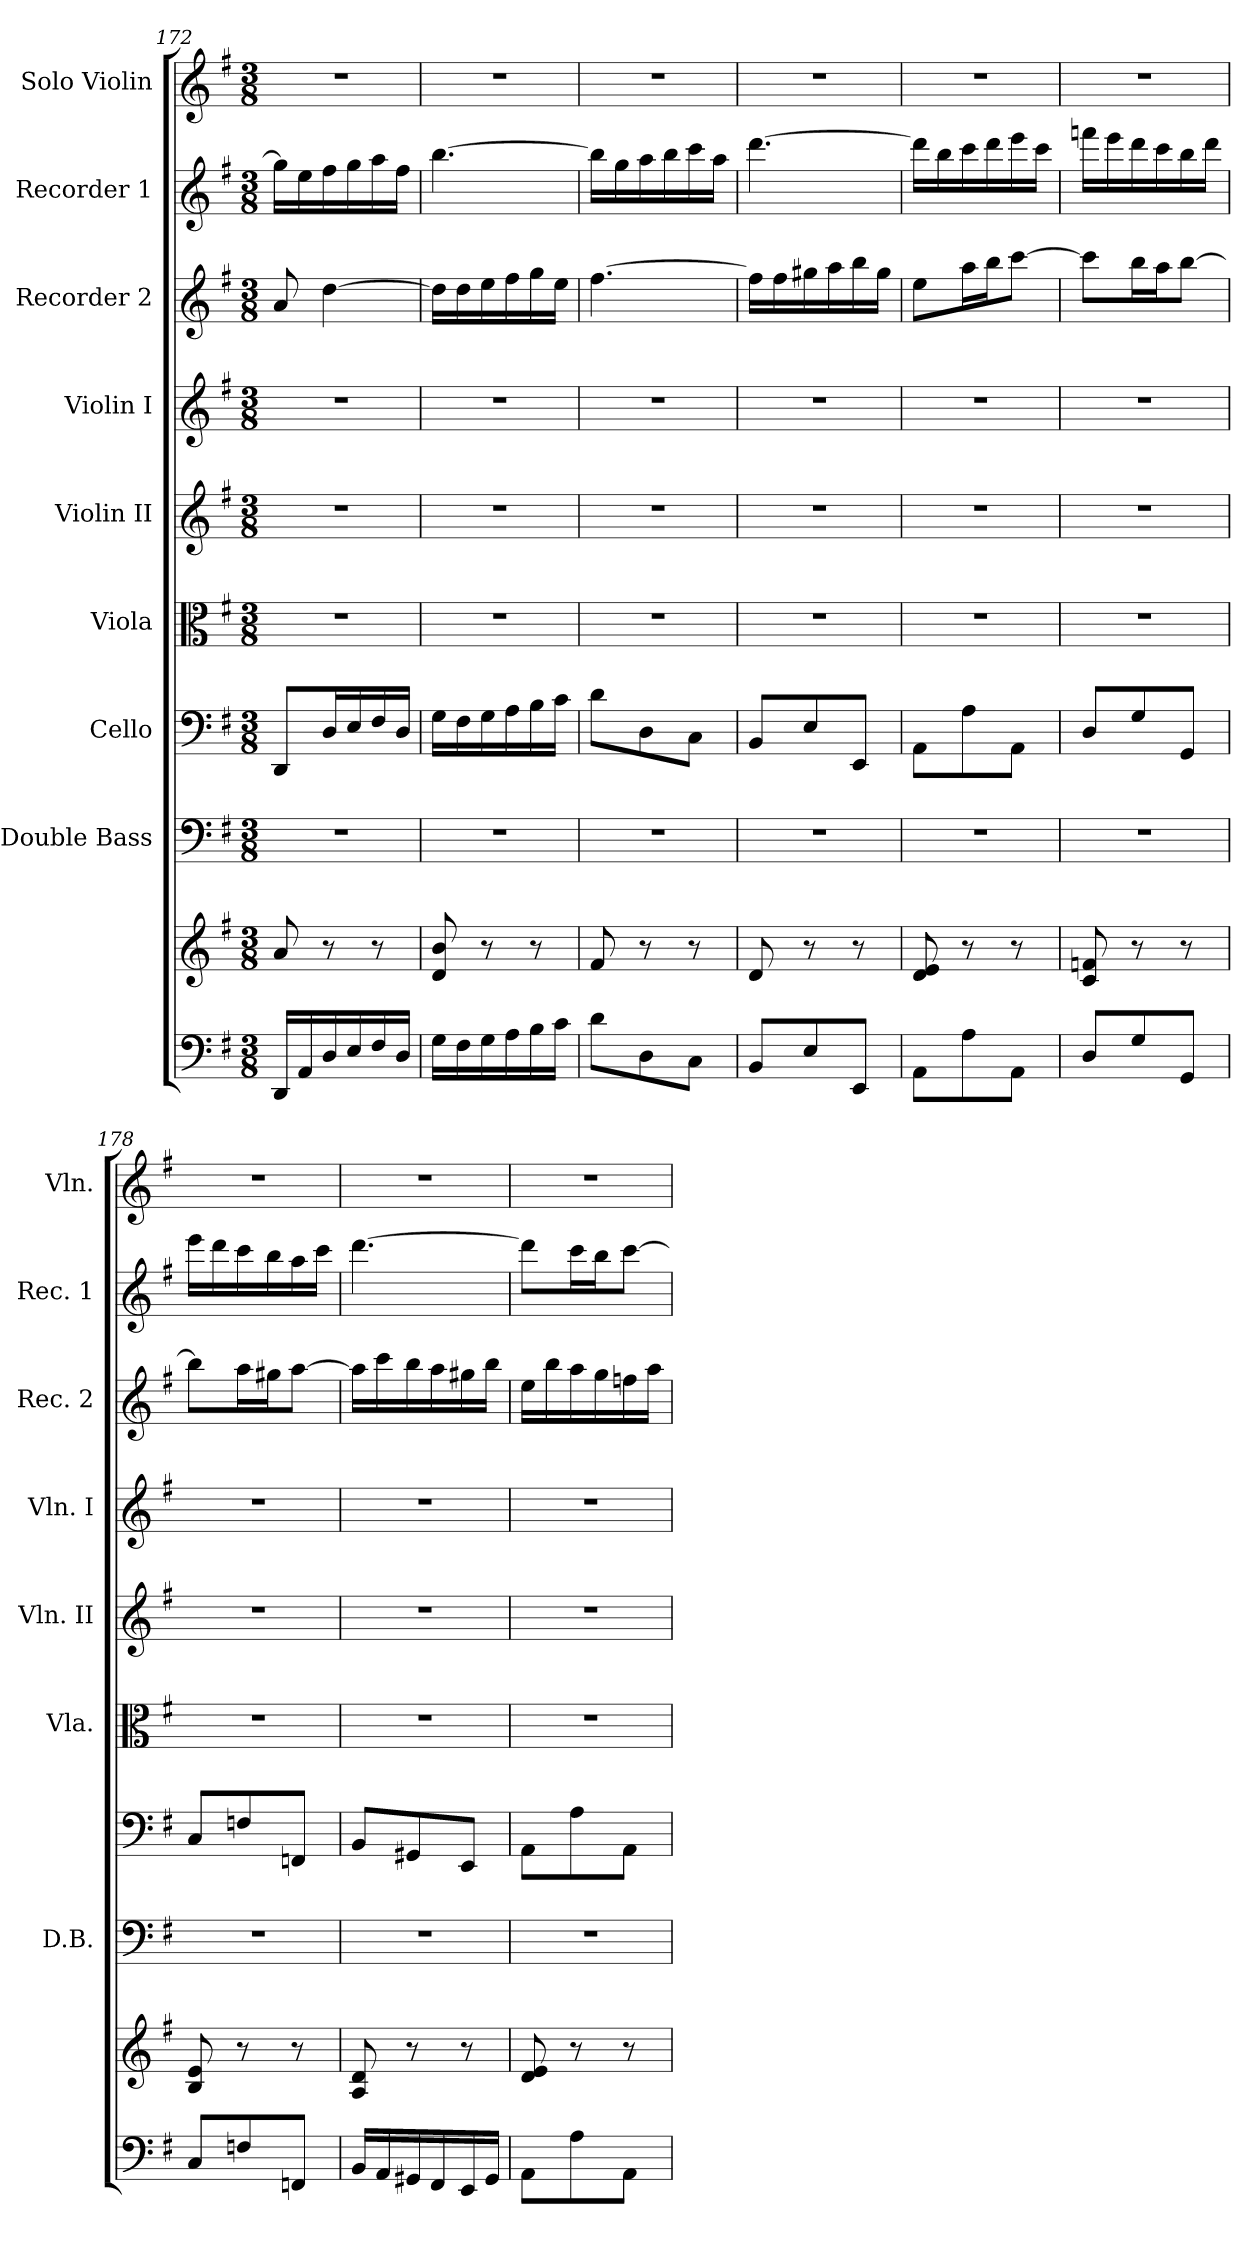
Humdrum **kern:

**kern	**kern	**kern	**kern	**kern	**kern	**kern	**kern	**kern	**kern
*part9	*part9	*part8	*part7	*part6	*part5	*part4	*part3	*part2	*part1
*staff10	*staff9	*staff8	*staff7	*staff6	*staff5	*staff4	*staff3	*staff2	*staff1
*	*	*I"Double Bass	*I"Cello	*I"Viola	*I"Violin II	*I"Violin I	*I"Recorder 2	*I"Recorder 1	*I"Solo Violin
*	*	*I'D.B.	*	*I'Vla.	*I'Vln. II	*I'Vln. I	*I'Rec. 2	*I'Rec. 1	*I'Vln.
*clefF4	*clefG2	*clefF4	*clefF4	*clefC3	*clefG2	*clefG2	*clefG2	*clefG2	*clefG2
*	*	*ITrd7c12	*	*	*	*	*	*	*
*k[f#]	*k[f#]	*k[f#]	*k[f#]	*k[f#]	*k[f#]	*k[f#]	*k[f#]	*k[f#]	*k[f#]
*G:	*G:	*G:	*G:	*G:	*G:	*G:	*G:	*G:	*G:
*M3/8	*M3/8	*M3/8	*M3/8	*M3/8	*M3/8	*M3/8	*M3/8	*M3/8	*M3/8
=172	=172	=172	=172	=172	=172	=172	=172	=172	=172
16DD/LL	8a/	4.r	8DD/L	4.r	4.r	4.r	8a/	16gg\LL]	4.r
16AA/	.	.	.	.	.	.	.	16ee\	.
16D/	8r	.	16D/L	.	.	.	[4dd\	16ff#\	.
16E/	.	.	16E/	.	.	.	.	16gg\	.
16F#/	8r	.	16F#/	.	.	.	.	16aa\	.
16D/JJ	.	.	16D/JJ	.	.	.	.	16ff#\JJ	.
=173	=173	=173	=173	=173	=173	=173	=173	=173	=173
16G\LL	8d/ 8b/	4.r	16G\LL	4.r	4.r	4.r	16dd\LL]	[4.bb\	4.r
16F#\	.	.	16F#\	.	.	.	16dd\	.	.
16G\	8r	.	16G\	.	.	.	16ee\	.	.
16A\	.	.	16A\	.	.	.	16ff#\	.	.
16B\	8r	.	16B\	.	.	.	16gg\	.	.
16c\JJ	.	.	16c\JJ	.	.	.	16ee\JJ	.	.
=174	=174	=174	=174	=174	=174	=174	=174	=174	=174
8d\L	8f#/	4.r	8d\L	4.r	4.r	4.r	[4.ff#\	16bb\LL]	4.r
.	.	.	.	.	.	.	.	16gg\	.
8D\	8r	.	8D\	.	.	.	.	16aa\	.
.	.	.	.	.	.	.	.	16bb\	.
8C\J	8r	.	8C\J	.	.	.	.	16ccc\	.
.	.	.	.	.	.	.	.	16aa\JJ	.
=175	=175	=175	=175	=175	=175	=175	=175	=175	=175
8BB/L	8d/	4.r	8BB/L	4.r	4.r	4.r	16ff#\LL]	[4.ddd\	4.r
.	.	.	.	.	.	.	16ff#\	.	.
8E/	8r	.	8E/	.	.	.	16gg#X\	.	.
.	.	.	.	.	.	.	16aa\	.	.
8EE/J	8r	.	8EE/J	.	.	.	16bb\	.	.
.	.	.	.	.	.	.	16gg#\JJ	.	.
=176	=176	=176	=176	=176	=176	=176	=176	=176	=176
8AA\L	8d/ 8e/	4.r	8AA\L	4.r	4.r	4.r	8ee\L	16ddd\LL]	4.r
.	.	.	.	.	.	.	.	16bb\	.
8A\	8r	.	8A\	.	.	.	16aa\L	16ccc\	.
.	.	.	.	.	.	.	16bb\J	16ddd\	.
8AA\J	8r	.	8AA\J	.	.	.	[8ccc\J	16eee\	.
.	.	.	.	.	.	.	.	16ccc\JJ	.
=177	=177	=177	=177	=177	=177	=177	=177	=177	=177
8D/L	8c/ 8fn/	4.r	8D/L	4.r	4.r	4.r	8ccc\L]	16fffn\LL	4.r
.	.	.	.	.	.	.	.	16eee\	.
8G/	8r	.	8G/	.	.	.	16bb\L	16ddd\	.
.	.	.	.	.	.	.	16aa\J	16ccc\	.
8GG/J	8r	.	8GG/J	.	.	.	[8bb\J	16bb\	.
.	.	.	.	.	.	.	.	16ddd\JJ	.
=178	=178	=178	=178	=178	=178	=178	=178	=178	=178
8C/L	8B/ 8e/	4.r	8C/L	4.r	4.r	4.r	8bb\L]	16eee\LL	4.r
.	.	.	.	.	.	.	.	16ddd\	.
8Fn/	8r	.	8Fn/	.	.	.	16aa\L	16ccc\	.
.	.	.	.	.	.	.	16gg#X\J	16bb\	.
8FFn/J	8r	.	8FFn/J	.	.	.	[8aa\J	16aa\	.
.	.	.	.	.	.	.	.	16ccc\JJ	.
=179	=179	=179	=179	=179	=179	=179	=179	=179	=179
16BB/LL	8A/ 8d/	4.r	8BB/L	4.r	4.r	4.r	16aa\LL]	[4.ddd\	4.r
16AA/	.	.	.	.	.	.	16ccc\	.	.
16GG#X/	8r	.	8GG#X/	.	.	.	16bb\	.	.
16FF#/	.	.	.	.	.	.	16aa\	.	.
16EE/	8r	.	8EE/J	.	.	.	16gg#X\	.	.
16GG#/JJ	.	.	.	.	.	.	16bb\JJ	.	.
=180	=180	=180	=180	=180	=180	=180	=180	=180	=180
8AA\L	8d/ 8e/	4.r	8AA\L	4.r	4.r	4.r	16ee\LL	8ddd\L]	4.r
.	.	.	.	.	.	.	16bb\	.	.
8A\	8r	.	8A\	.	.	.	16aa\	16ccc\L	.
.	.	.	.	.	.	.	16gg\	16bb\J	.
8AA\J	8r	.	8AA\J	.	.	.	16ffn\	[8ccc\J	.
.	.	.	.	.	.	.	16aa\JJ	.	.
=	=	=	=	=	=	=	=	=	=
*-	*-	*-	*-	*-	*-	*-	*-	*-	*-
